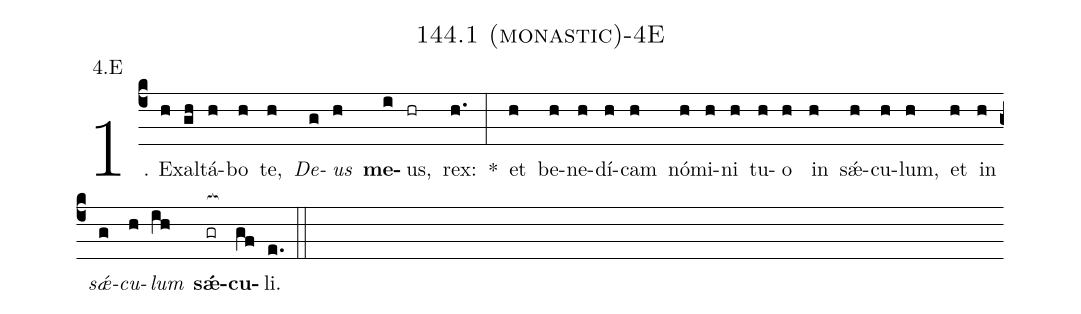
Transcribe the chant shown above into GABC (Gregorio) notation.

name: 144.1 (monastic)-4E;
annotation: 4.E;
%%
(c4)1. Ex(h)al(gh)tá(h)bo(h) te,(h) <i>De</i>(g)<i>us</i>(h) <b>me</b>(i)us,(hr) rex:(h.) *(:) et(h) be(h)ne(h)dí(h)cam(h) nó(h)mi(h)ni(h) tu(h)o(h) in(h) sǽ(h)cu(h)lum,(h) et(h) in(h) <i>sǽ</i>(g)<i>cu</i>(h)<i>lum</i>(ih) <b>sǽ</b>(gr[ocb:1{])<b>cu</b>(gf[ocb:0}])li.(e.) (::)
